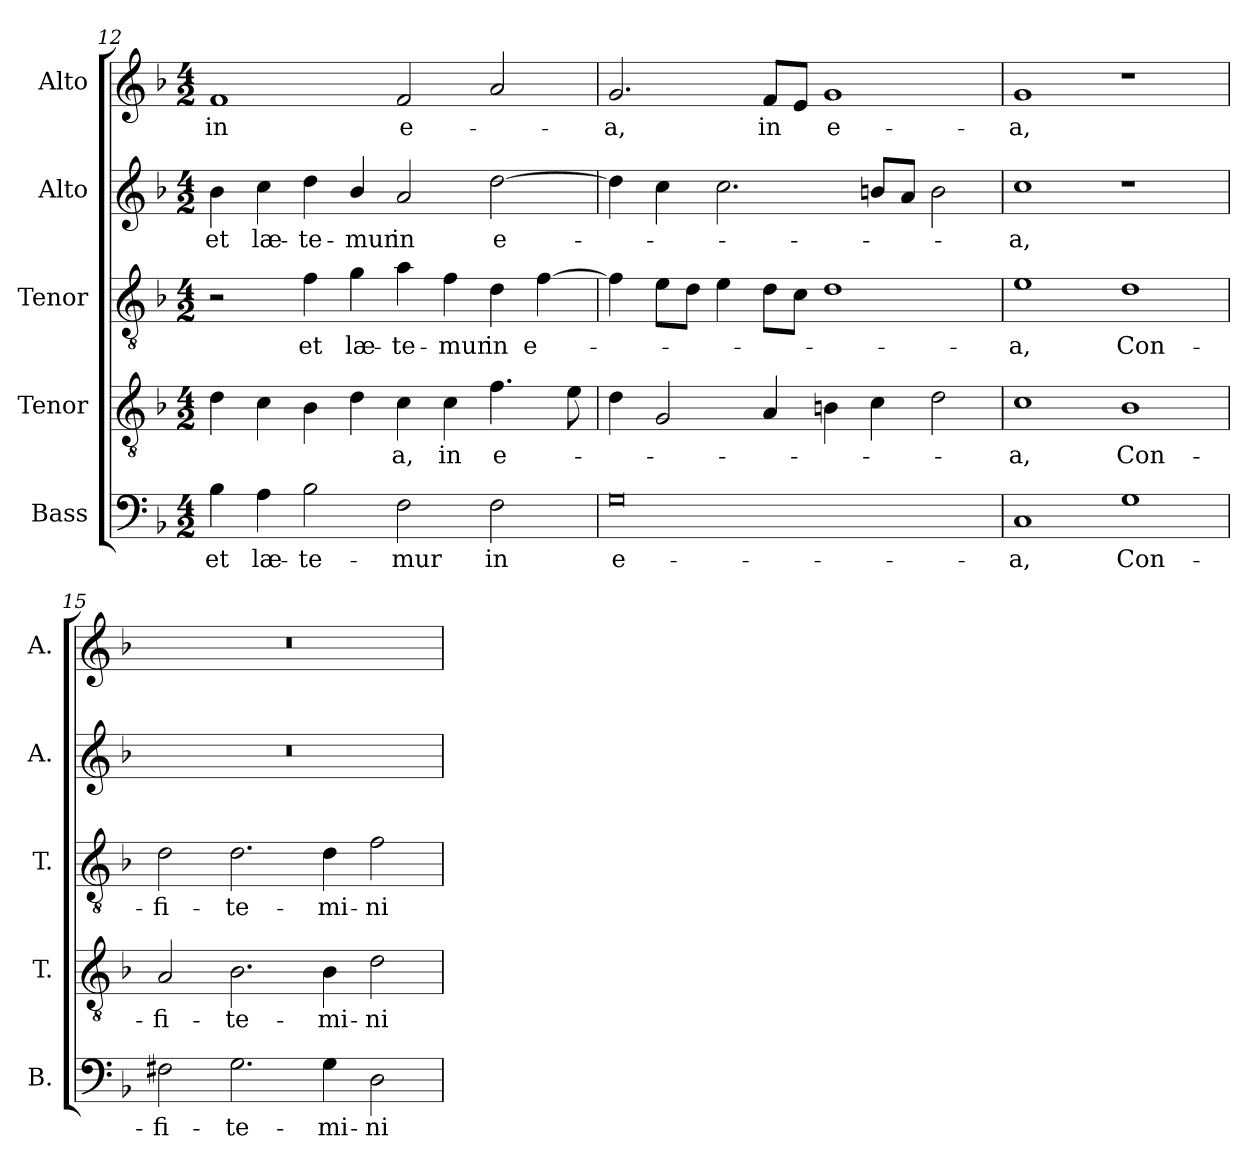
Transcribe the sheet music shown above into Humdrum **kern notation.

**kern	**text	**kern	**text	**kern	**text	**kern	**text	**kern	**text
*part5	*part5	*part4	*part4	*part3	*part3	*part2	*part2	*part1	*part1
*staff5	*staff5	*staff4	*staff4	*staff3	*staff3	*staff2	*staff2	*staff1	*staff1
*I"Bass	*	*I"Tenor	*	*I"Tenor	*	*I"Alto	*	*I"Alto	*
*I'B.	*	*I'T.	*	*I'T.	*	*I'A.	*	*I'A.	*
*clefF4	*	*clefGv2	*	*clefGv2	*	*clefG2	*	*clefG2	*
*	*	*ITrd7c12	*	*ITrd7c12	*	*	*	*	*
*k[b-]	*	*k[b-]	*	*k[b-]	*	*k[b-]	*	*k[b-]	*
*F:	*	*F:	*	*F:	*	*F:	*	*F:	*
*M4/2	*	*M4/2	*	*M4/2	*	*M4/2	*	*M4/2	*
=12	=12	=12	=12	=12	=12	=12	=12	=12	=12
!	!LO:LY:b:color=#000000	!	!	!	!	!	!	!	!
!	!	!	!	!	!	!	!LO:LY:b:color=#000000	!	!
!	!	!	!	!	!	!	!	!	!LO:LY:b:color=#000000
4B-i\	et	4Di\	.	2r	.	4b-i\	et	1fi	in
!	!LO:LY:b:color=#000000	!	!	!	!	!	!	!	!
!	!	!	!	!	!	!	!LO:LY:b:color=#000000	!	!
4Ai\	læ-	4Ci\	.	.	.	4cci\	læ-	.	.
!	!LO:LY:b:color=#000000	!	!	!	!	!	!	!	!
!	!	!	!	!	!LO:LY:b:color=#000000	!	!	!	!
!	!	!	!	!	!	!	!LO:LY:b:color=#000000	!	!
2B-i\	-te-	4BB-i\	.	4Fi\	et	4ddi\	-te-	.	.
!	!	!	!	!	!LO:LY:b:color=#000000	!	!	!	!
!	!	!	!	!	!	!	!LO:LY:b:color=#000000	!	!
.	.	4Di\	.	4Gi\	læ-	4b-i/	-mur	.	.
!	!LO:LY:b:color=#000000	!	!	!	!	!	!	!	!
!	!	!	!LO:LY:b:color=#000000	!	!	!	!	!	!
!	!	!	!	!	!LO:LY:b:color=#000000	!	!	!	!
!	!	!	!	!	!	!	!LO:LY:b:color=#000000	!	!
!	!	!	!	!	!	!	!	!	!LO:LY:b:color=#000000
2Fi\	-mur	4Ci\	-a,	4Ai\	-te-	2ai/	in	2fi/	e-
!	!	!	!LO:LY:b:color=#000000	!	!	!	!	!	!
!	!	!	!	!	!LO:LY:b:color=#000000	!	!	!	!
.	.	4Ci\	in	4Fi\	-mur	.	.	.	.
!	!LO:LY:b:color=#000000	!	!	!	!	!	!	!	!
!	!	!	!LO:LY:b:color=#000000	!	!	!	!	!	!
!	!	!	!	!	!LO:LY:b:color=#000000	!	!	!	!
!	!	!	!	!	!	!	!LO:LY:b:color=#000000	!	!
2Fi\	in	4.Fi\	e-	4Di\	in	[2ddi\	e-	2ai/	.
!	!	!	!	!	!LO:LY:b:color=#000000	!	!	!	!
.	.	.	.	[4Fi\	e-	.	.	.	.
.	.	8Ei\	.	.	.	.	.	.	.
=13	=13	=13	=13	=13	=13	=13	=13	=13	=13
!	!LO:LY:b:color=#000000	!	!	!	!	!	!	!	!
!	!	!	!	!	!	!	!	!	!LO:LY:b:color=#000000
0Gi	e-	4Di\	.	4Fi\]	.	4ddi\]	.	2.gi/	-a,
.	.	2GGi/	.	8Ei\L	.	4cci\	.	.	.
.	.	.	.	8Di\J	.	.	.	.	.
.	.	.	.	4Ei\	.	2.cci\	.	.	.
!	!	!	!	!	!	!	!	!	!LO:LY:b:color=#000000
.	.	4AAi/	.	8Di\L	.	.	.	8fi/L	in
.	.	.	.	8Ci\J	.	.	.	8ei/J	.
!	!	!	!	!	!	!	!	!	!LO:LY:b:color=#000000
.	.	4BBni\	.	1Di	.	.	.	1gi	e-
.	.	4Ci\	.	.	.	8bni/L	.	.	.
.	.	.	.	.	.	8ai/J	.	.	.
.	.	2Di\	.	.	.	2bi\	.	.	.
=14	=14	=14	=14	=14	=14	=14	=14	=14	=14
!	!LO:LY:b:color=#000000	!	!	!	!	!	!	!	!
!	!	!	!LO:LY:b:color=#000000	!	!	!	!	!	!
!	!	!	!	!	!LO:LY:b:color=#000000	!	!	!	!
!	!	!	!	!	!	!	!LO:LY:b:color=#000000	!	!
!	!	!	!	!	!	!	!	!	!LO:LY:b:color=#000000
1Ci	-a,	1Ci	-a,	1Ei	-a,	1cci	-a,	1gi	-a,
!	!LO:LY:b:color=#000000	!	!	!	!	!	!	!	!
!	!	!	!LO:LY:b:color=#000000	!	!	!	!	!	!
!	!	!	!	!	!LO:LY:b:color=#000000	!	!	!	!
1Gi	Con-	1BB-i	Con-	1Di	Con-	1r	.	1r	.
!!LO:LB:g=z
=15	=15	=15	=15	=15	=15	=15	=15	=15	=15
!	!LO:LY:b:color=#000000	!	!	!	!	!	!	!	!
!	!	!	!LO:LY:b:color=#000000	!	!	!	!	!	!
!	!	!	!	!	!LO:LY:b:color=#000000	!LO:N:vis=1	!	!LO:N:vis=1	!
2F#Xi\	-fi-	2AAi/	-fi-	2Di\	-fi-	0r	.	0r	.
!	!LO:LY:b:color=#000000	!	!	!	!	!	!	!	!
!	!	!	!LO:LY:b:color=#000000	!	!	!	!	!	!
!	!	!	!	!	!LO:LY:b:color=#000000	!	!	!	!
2.Gi\	-te-	2.BB-i\	-te-	2.Di\	-te-	.	.	.	.
!	!LO:LY:b:color=#000000	!	!	!	!	!	!	!	!
!	!	!	!LO:LY:b:color=#000000	!	!	!	!	!	!
!	!	!	!	!	!LO:LY:b:color=#000000	!	!	!	!
4Gi\	-mi-	4BB-i\	-mi-	4Di\	-mi-	.	.	.	.
!	!LO:LY:b:color=#000000	!	!	!	!	!	!	!	!
!	!	!	!LO:LY:b:color=#000000	!	!	!	!	!	!
!	!	!	!	!	!LO:LY:b:color=#000000	!	!	!	!
2Di\	-ni	2Di\	-ni	2Fi\	-ni	.	.	.	.
=	=	=	=	=	=	=	=	=	=
*-	*-	*-	*-	*-	*-	*-	*-	*-	*-
